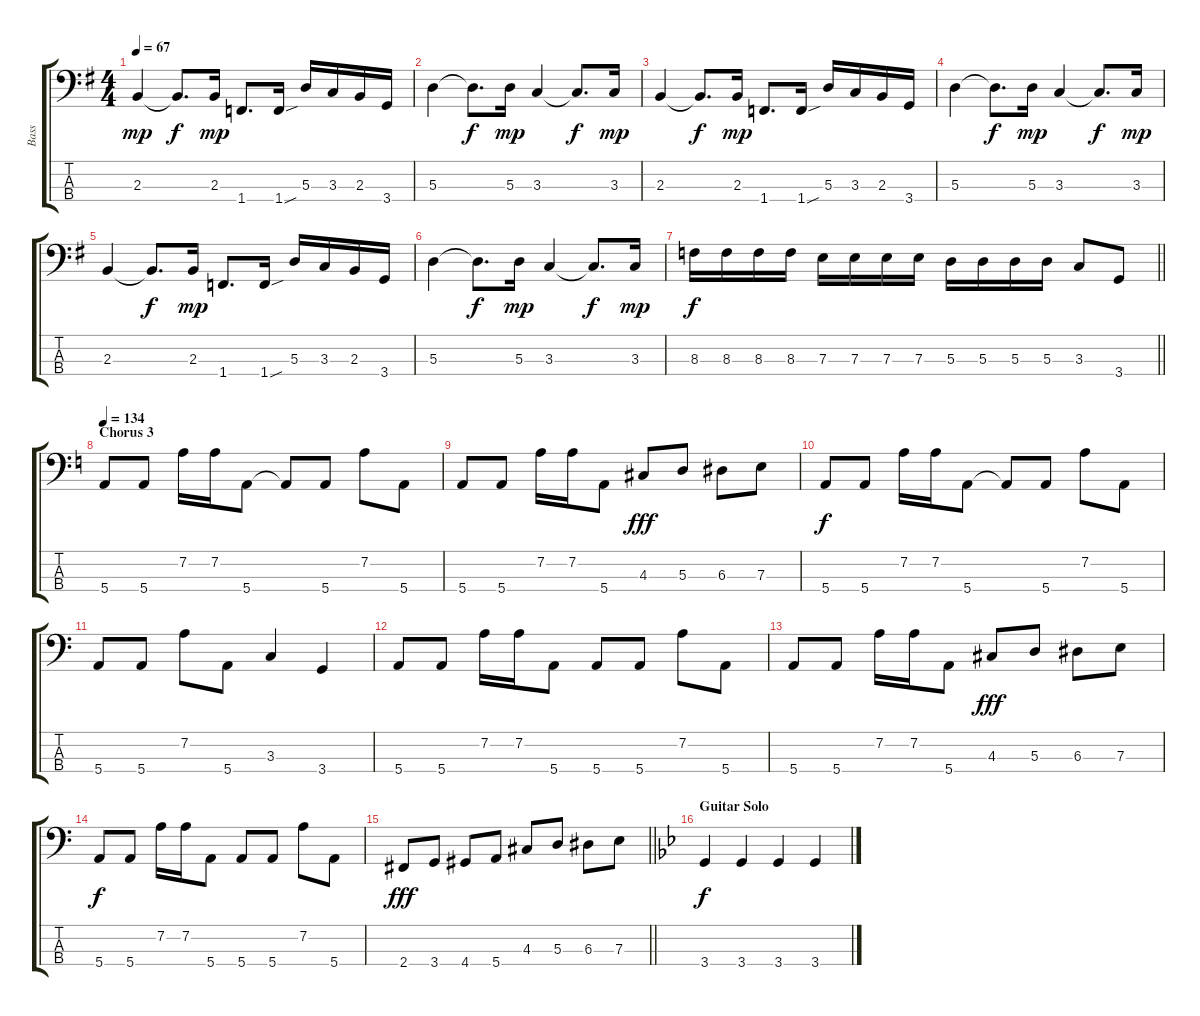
\track ("Bass" "Bass") {instrument electricbassfinger}
\staff {score tabs}
\tuning (G2 D2 A1 E1) {hide}
\ts (4 4)
\tempo 67
\clef f4
\ks eminor
2.3.4{dy mp} 2.3{t}.8{d dy f} 2.3.16{dy mp} 1.4.8{d} 1.4{sou}.16 5.3.16 3.3.16 2.3.16 3.4.16 |
5.3.4 5.3{t}.8{d dy f} 5.3.16{dy mp} 3.3.4 3.3{t}.8{d dy f} 3.3.16{dy mp} |
2.3.4 2.3{t}.8{d dy f} 2.3.16{dy mp} 1.4.8{d} 1.4{sou}.16 5.3.16 3.3.16 2.3.16 3.4.16 |
5.3.4 5.3{t}.8{d dy f} 5.3.16{dy mp} 3.3.4 3.3{t}.8{d dy f} 3.3.16{dy mp} |
2.3.4 2.3{t}.8{d dy f} 2.3.16{dy mp} 1.4.8{d} 1.4{sou}.16 5.3.16 3.3.16 2.3.16 3.4.16 |
5.3.4 5.3{t}.8{d dy f} 5.3.16{dy mp} 3.3.4 3.3{t}.8{d dy f} 3.3.16{dy mp} |
\barLineRight lightlight
8.3.16{dy f volume 6} 8.3.16 8.3.16 8.3.16 7.3.16 7.3.16 7.3.16 7.3.16 5.3.16 5.3.16 5.3.16 5.3.16 3.3.8 3.4.8 |
\section ("" "Chorus 3")
\tempo 134
\ks aminor
5.4.8 5.4.8 7.2.16 7.2.16 5.4.8 5.4{t}.8 5.4.8 7.2.8 5.4.8 |
5.4.8 5.4.8 7.2.16 7.2.16 5.4.8 4.3.8{dy fff} 5.3.8 6.3.8 7.3.8 |
5.4.8{dy f} 5.4.8 7.2.16 7.2.16 5.4.8 5.4{t}.8 5.4.8 7.2.8 5.4.8 |
5.4.8 5.4.8 7.2.8 5.4.8 3.3.4 3.4.4 |
5.4.8 5.4.8 7.2.16 7.2.16 5.4.8 5.4.8 5.4.8 7.2.8 5.4.8 |
5.4.8 5.4.8 7.2.16 7.2.16 5.4.8 4.3.8{dy fff} 5.3.8 6.3.8 7.3.8 |
5.4.8{dy f} 5.4.8 7.2.16 7.2.16 5.4.8 5.4.8 5.4.8 7.2.8 5.4.8 |
\barLineRight lightlight
2.4.8{dy fff} 3.4.8 4.4.8 5.4.8 4.3.8 5.3.8 6.3.8 7.3.8 |
\section ("" "Guitar Solo")
\ks gminor
3.4.4{dy f volume 6} 3.4.4 3.4.4 3.4.4
